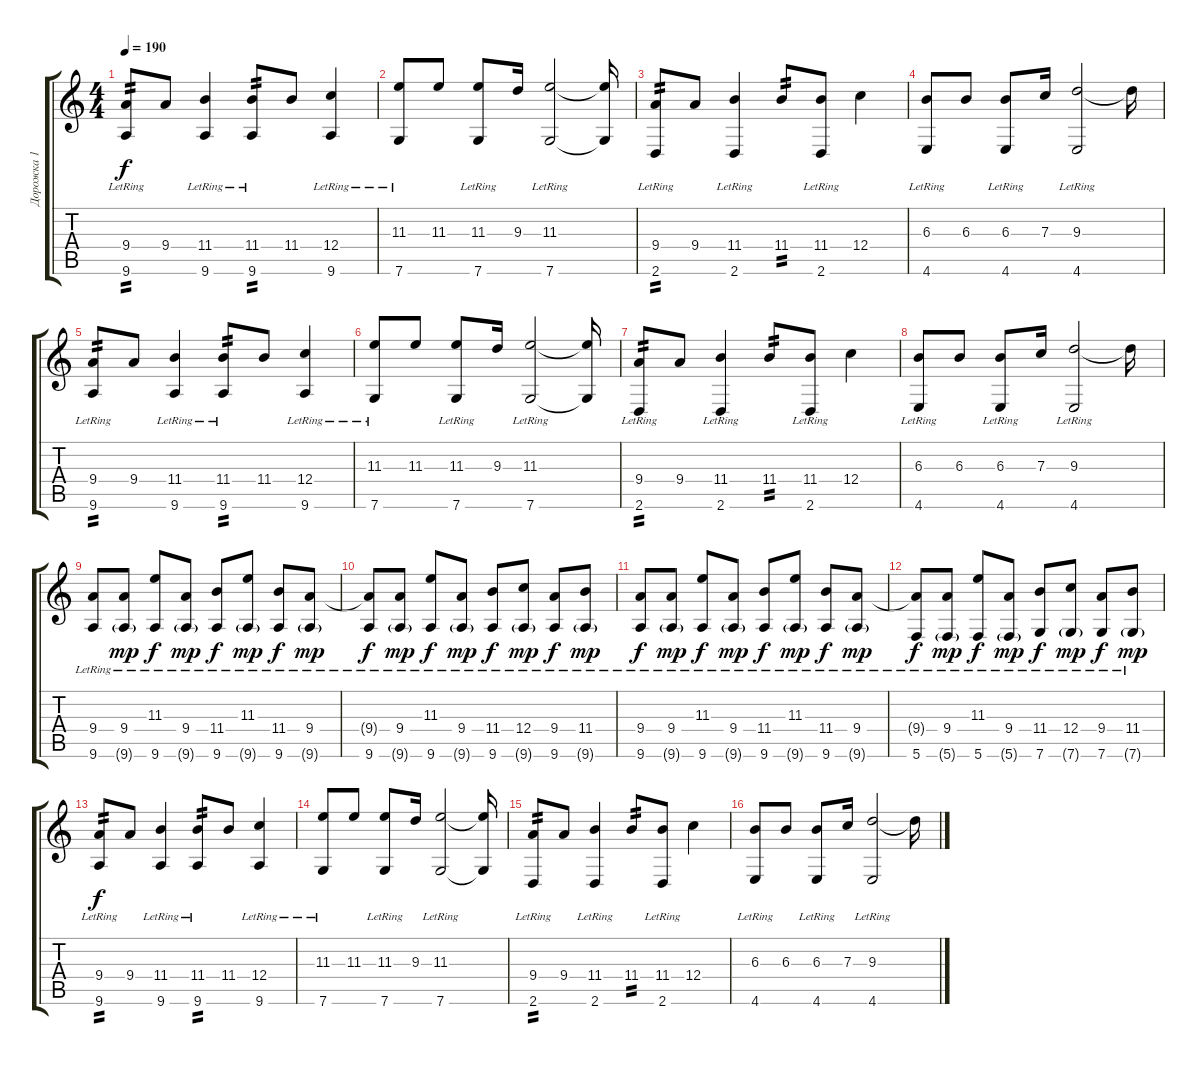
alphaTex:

\track ("Дорожка 1" "Дорожка 1") {instrument distortionguitar}
\staff {score tabs}
\tuning (D4 A3 F3 C3 G2 C2) {hide}
\ts (4 4)
\tempo 190
\clef g2
\ks c
(9.4 9.6{lr}).8{tp 2 dy f} 9.4.8 (11.4 9.6{lr}).4 (11.4 9.6{lr}).8{tp 2} 11.4.8 (12.4 9.6{lr}).4 |
(11.3 7.6{lr}).8 11.3.8 (11.3 7.6{lr}).8 9.3.16 (11.3 7.6{lr}).2 (11.3{t} 7.6{t}).16 |
(9.4 2.6{lr}).8{tp 2} 9.4.8 (11.4 2.6{lr}).4 11.4.8{tp 2} (11.4 2.6{lr}).8 12.4.4 |
(6.3 4.6{lr}).8 6.3.8 (6.3 4.6{lr}).8 7.3.16 (9.3 4.6{lr}).2 9.3{t}.16 |
(9.4 9.6{lr}).8{tp 2} 9.4.8 (11.4 9.6{lr}).4 (11.4 9.6{lr}).8{tp 2} 11.4.8 (12.4 9.6{lr}).4 |
(11.3 7.6{lr}).8 11.3.8 (11.3 7.6{lr}).8 9.3.16 (11.3 7.6{lr}).2 (11.3{t} 7.6{t}).16 |
(9.4 2.6{lr}).8{tp 2} 9.4.8 (11.4 2.6{lr}).4 11.4.8{tp 2} (11.4 2.6{lr}).8 12.4.4 |
(6.3 4.6{lr}).8 6.3.8 (6.3 4.6{lr}).8 7.3.16 (9.3 4.6{lr}).2 9.3{t}.16 |
(9.4 9.6{lr}).8 (9.4 9.6{g lr}).8{dy mp} (11.3 9.6{lr}).8{dy f} (9.4 9.6{g lr}).8{dy mp} (11.4 9.6{lr}).8{dy f} (11.3 9.6{g lr}).8{dy mp} (11.4 9.6{lr}).8{dy f} (9.4 9.6{g lr}).8{dy mp} |
(9.4{t} 9.6{lr}).8{dy f} (9.4 9.6{g lr}).8{dy mp} (11.3 9.6{lr}).8{dy f} (9.4 9.6{g lr}).8{dy mp} (11.4 9.6{lr}).8{dy f} (12.4 9.6{g lr}).8{dy mp} (9.4 9.6{lr}).8{dy f} (11.4 9.6{g lr}).8{dy mp} |
(9.4 9.6{lr}).8{dy f} (9.4 9.6{g lr}).8{dy mp} (11.3 9.6{lr}).8{dy f} (9.4 9.6{g lr}).8{dy mp} (11.4 9.6{lr}).8{dy f} (11.3 9.6{g lr}).8{dy mp} (11.4 9.6{lr}).8{dy f} (9.4 9.6{g lr}).8{dy mp} |
(9.4{t} 5.6{lr}).8{dy f} (9.4 5.6{g lr}).8{dy mp} (11.3 5.6{lr}).8{dy f} (9.4 5.6{g lr}).8{dy mp} (11.4 7.6{lr}).8{dy f} (12.4 7.6{g lr}).8{dy mp} (9.4 7.6{lr}).8{dy f} (11.4 7.6{g lr}).8{dy mp} |
(9.4 9.6{lr}).8{tp 2 dy f} 9.4.8 (11.4 9.6{lr}).4 (11.4 9.6{lr}).8{tp 2} 11.4.8 (12.4 9.6{lr}).4 |
(11.3 7.6{lr}).8 11.3.8 (11.3 7.6{lr}).8 9.3.16 (11.3 7.6{lr}).2 (11.3{t} 7.6{t}).16 |
(9.4 2.6{lr}).8{tp 2} 9.4.8 (11.4 2.6{lr}).4 11.4.8{tp 2} (11.4 2.6{lr}).8 12.4.4 |
(6.3 4.6{lr}).8 6.3.8 (6.3 4.6{lr}).8 7.3.16 (9.3 4.6{lr}).2 9.3{t}.16
